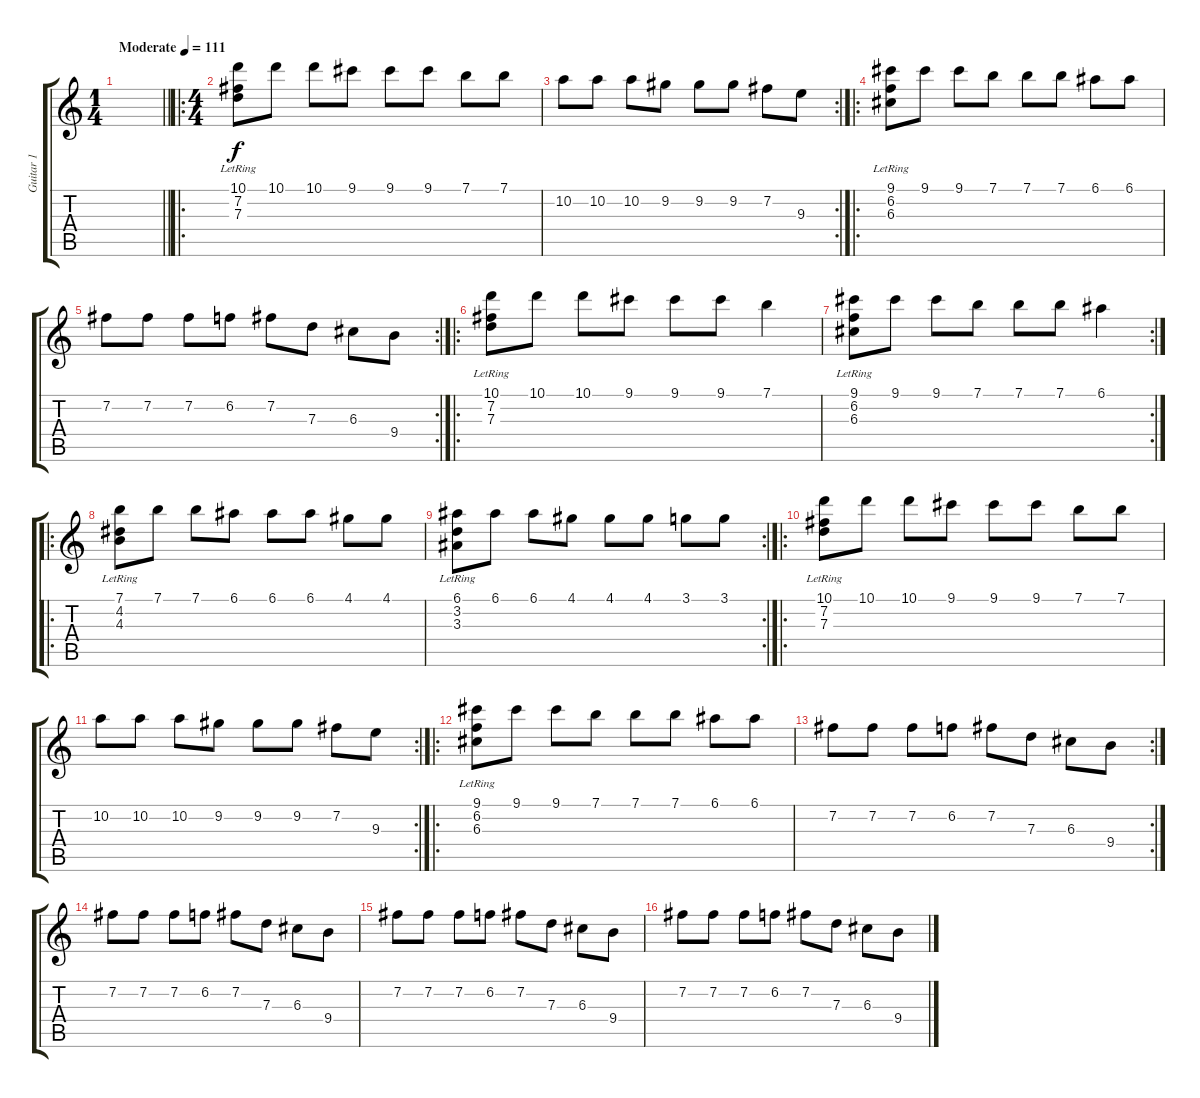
\track ("Guitar 1" "Guitar 1") {instrument distortionguitar}
\staff {score tabs}
\tuning (E4 B3 G3 D3 A2 E2) {hide}
\ts (1 4)
\tempo (111 "Moderate")
\clef g2
\barLineRight lightlight
\ks c
|
\ro
\ts (4 4)
(10.1 7.2{lr} 7.3{lr}).8{instrument acousticguitarnylon} 10.1.8 10.1.8 9.1.8 9.1.8 9.1.8 7.1.8 7.1.8 |
\rc 2
10.2.8 10.2.8 10.2.8 9.2.8 9.2.8 9.2.8 7.2.8 9.3.8 |
\ro
(9.1 6.2{lr} 6.3{lr}).8 9.1.8 9.1.8 7.1.8 7.1.8 7.1.8 6.1.8 6.1.8 |
\rc 2
7.2.8 7.2.8 7.2.8 6.2.8 7.2.8 7.3.8 6.3.8 9.4.8 |
\ro
(10.1 7.2{lr} 7.3{lr}).8 10.1.8 10.1.8 9.1.8 9.1.8 9.1.8 7.1.4 |
\rc 2
(9.1 6.2{lr} 6.3{lr}).8 9.1.8 9.1.8 7.1.8 7.1.8 7.1.8 6.1.4 |
\ro
(7.1 4.2{lr} 4.3{lr}).8 7.1.8 7.1.8 6.1.8 6.1.8 6.1.8 4.1.8 4.1.8 |
\rc 2
(6.1 3.2{lr} 3.3{lr}).8 6.1.8 6.1.8 4.1.8 4.1.8 4.1.8 3.1.8 3.1.8 |
\ro
(10.1 7.2{lr} 7.3{lr}).8 10.1.8 10.1.8 9.1.8 9.1.8 9.1.8 7.1.8 7.1.8 |
\rc 2
10.2.8 10.2.8 10.2.8 9.2.8 9.2.8 9.2.8 7.2.8 9.3.8 |
\ro
(9.1 6.2{lr} 6.3{lr}).8 9.1.8 9.1.8 7.1.8 7.1.8 7.1.8 6.1.8 6.1.8 |
\rc 2
7.2.8 7.2.8 7.2.8 6.2.8 7.2.8 7.3.8 6.3.8 9.4.8 |
7.2.8 7.2.8 7.2.8 6.2.8 7.2.8 7.3.8 6.3.8 9.4.8 |
7.2.8 7.2.8 7.2.8 6.2.8 7.2.8 7.3.8 6.3.8 9.4.8 |
7.2.8{instrument distortionguitar} 7.2.8 7.2.8 6.2.8 7.2.8 7.3.8 6.3.8 9.4.8
